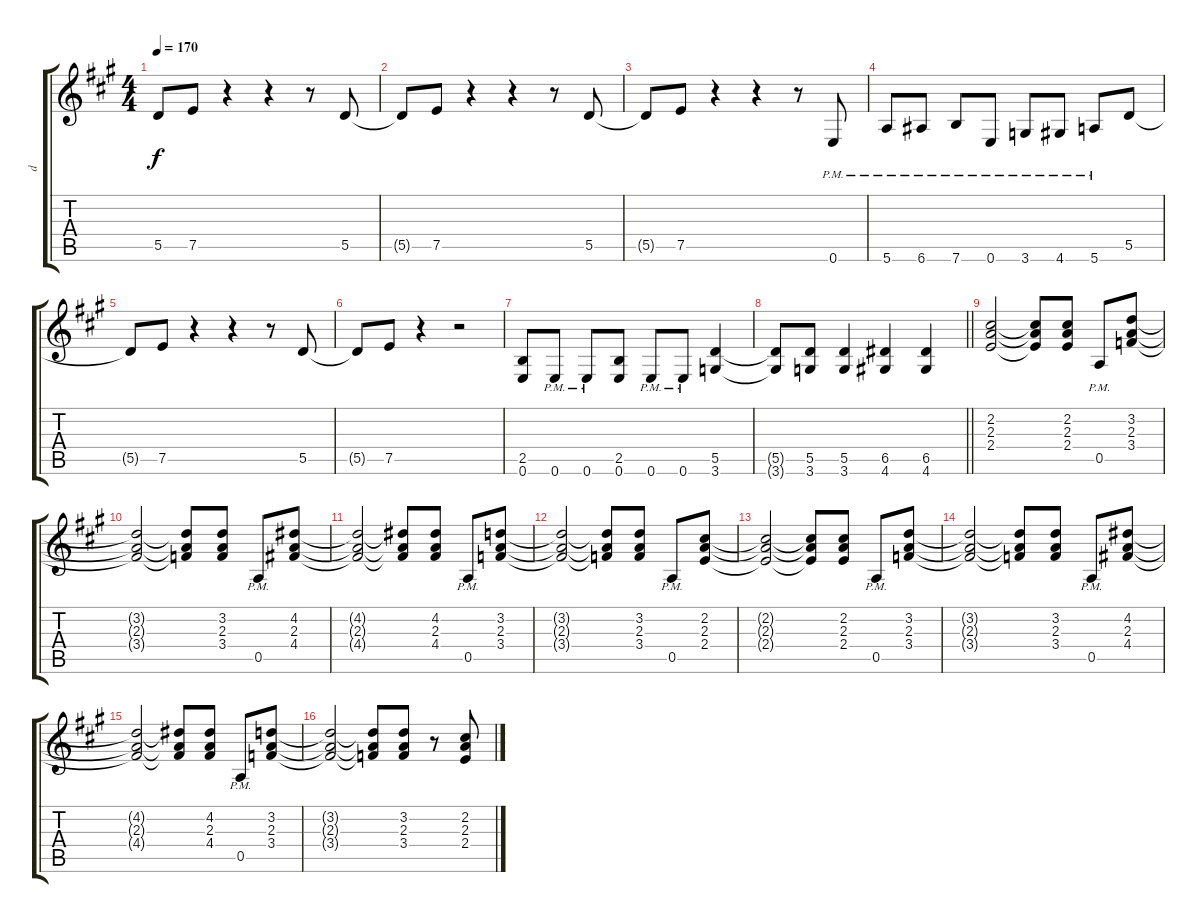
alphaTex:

\track ("d" "d") {instrument distortionguitar}
\staff {score tabs}
\tuning (E4 B3 G3 D3 A2 E2) {hide}
\ts (4 4)
\tempo 170
\clef g2
\ks a
5.5{t}.8{dy f} 7.5.8 r.4 r.4 r.8 5.5.8 |
5.5{t}.8 7.5.8 r.4 r.4 r.8 5.5.8 |
5.5{t}.8 7.5.8 r.4 r.4 r.8 0.6{pm}.8 |
5.6{pm}.8 6.6{pm}.8 7.6{pm}.8 0.6{pm}.8 3.6{pm}.8 4.6{pm}.8 5.6{pm}.8 5.5.8 |
5.5{t}.8 7.5.8 r.4 r.4 r.8 5.5.8 |
5.5{t}.8 7.5.8 r.4 r.2 |
(2.5 0.6).8 0.6{pm}.8 0.6{pm}.8 (2.5 0.6).8 0.6{pm}.8 0.6{pm}.8 (5.5 3.6).4 |
\barLineRight lightlight
(5.5{t} 3.6{t}).8 (5.5 3.6).8 (5.5 3.6).4 (6.5 4.6).4 (6.5 4.6).4 |
(2.2 2.3 2.4).2 (2.2{t} 2.3{t} 2.4{t}).8 (2.2 2.3 2.4).8 0.5{pm}.8 (3.2 2.3 3.4).8 |
(3.2{t} 2.3{t} 3.4{t}).2 (3.2{t} 2.3{t} 3.4{t}).8 (3.2 2.3 3.4).8 0.5{pm}.8 (4.2 2.3 4.4).8 |
(4.2{t} 2.3{t} 4.4{t}).2 (4.2{t} 2.3{t} 4.4{t}).8 (4.2 2.3 4.4).8 0.5{pm}.8 (3.2 2.3 3.4).8 |
(3.2{t} 2.3{t} 3.4{t}).2 (3.2{t} 2.3{t} 3.4{t}).8 (3.2 2.3 3.4).8 0.5{pm}.8 (2.2 2.3 2.4).8 |
(2.2{t} 2.3{t} 2.4{t}).2 (2.2{t} 2.3{t} 2.4{t}).8 (2.2 2.3 2.4).8 0.5{pm}.8 (3.2 2.3 3.4).8 |
(3.2{t} 2.3{t} 3.4{t}).2 (3.2{t} 2.3{t} 3.4{t}).8 (3.2 2.3 3.4).8 0.5{pm}.8 (4.2 2.3 4.4).8 |
(4.2{t} 2.3{t} 4.4{t}).2 (4.2{t} 2.3{t} 4.4{t}).8 (4.2 2.3 4.4).8 0.5{pm}.8 (3.2 2.3 3.4).8 |
(3.2{t} 2.3{t} 3.4{t}).2 (3.2{t} 2.3{t} 3.4{t}).8 (3.2 2.3 3.4).8 r.8 (2.2 2.3 2.4).8
